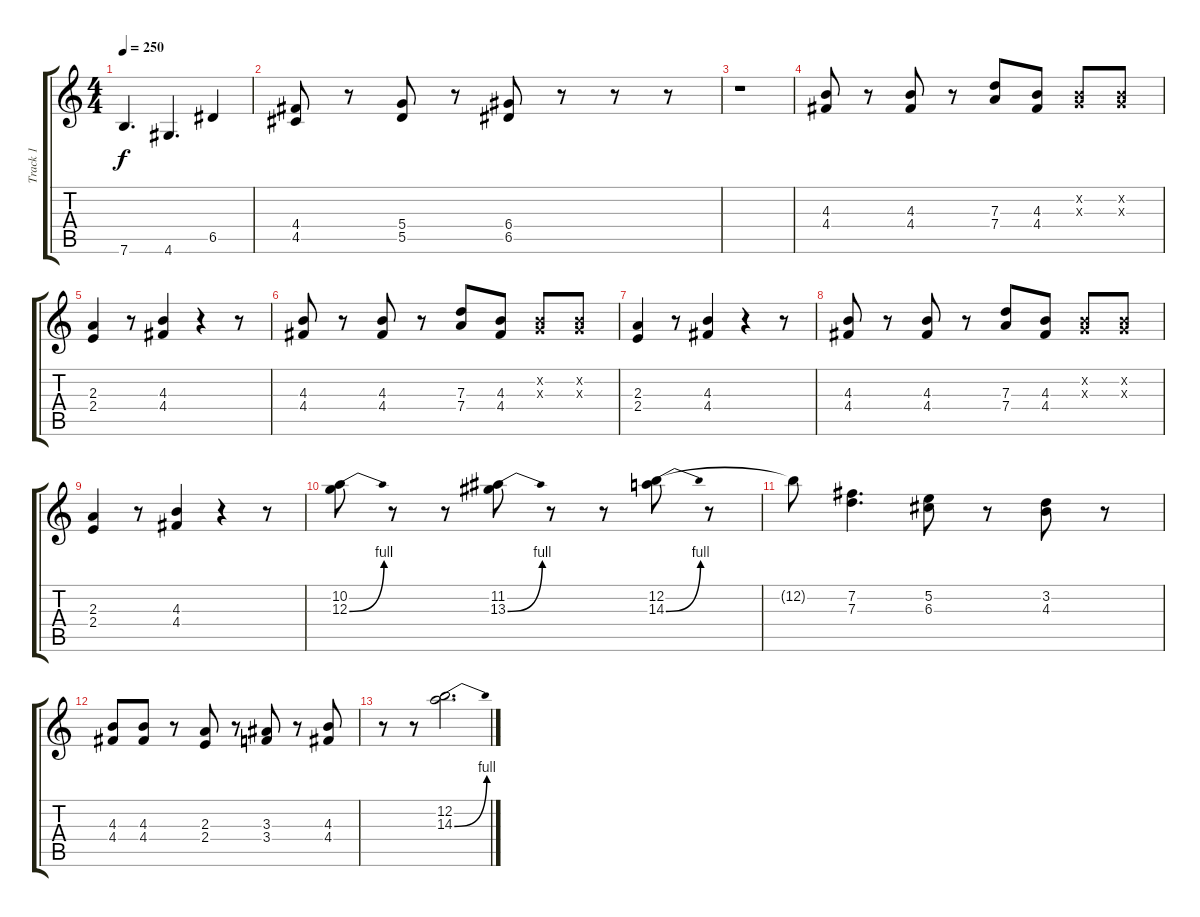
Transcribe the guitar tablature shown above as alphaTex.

\track ("Track 1" "Track 1") {instrument distortionguitar}
\staff {score tabs}
\tuning (E4 B3 G3 D3 A2 E2) {hide}
\ts (4 4)
\tempo 250
\clef g2
\ks c
7.6.4{d dy f} 4.6.4{d} 6.5.4 |
(4.4 4.5).8 r.8 (5.4 5.5).8 r.8 (6.4 6.5).8 r.8 r.8 r.8 |
r.1 |
(4.3 4.4).8 r.8 (4.3 4.4).8 r.8 (7.3 7.4).8 (4.3 4.4).8 (0.2{x} 0.3{x}).8 (0.2{x} 0.3{x}).8 |
(2.3 2.4).4 r.8 (4.3 4.4).4 r.4 r.8 |
(4.3 4.4).8 r.8 (4.3 4.4).8 r.8 (7.3 7.4).8 (4.3 4.4).8 (0.2{x} 0.3{x}).8 (0.2{x} 0.3{x}).8 |
(2.3 2.4).4 r.8 (4.3 4.4).4 r.4 r.8 |
(4.3 4.4).8 r.8 (4.3 4.4).8 r.8 (7.3 7.4).8 (4.3 4.4).8 (0.2{x} 0.3{x}).8 (0.2{x} 0.3{x}).8 |
(2.3 2.4).4 r.8 (4.3 4.4).4 r.4 r.8 |
(10.2 12.3{be (bend 0 0 60 4)}).8 r.8 r.8 (11.2 13.3{be (bend 0 0 60 4)}).8 r.8 r.8 (12.2 14.3{be (bend 0 0 60 4)}).8 r.8 |
12.2{t}.8 (7.2 7.3).4{d} (5.2 6.3).8 r.8 (3.2 4.3).8 r.8 |
(4.3 4.4).8 (4.3 4.4).8 r.8 (2.3 2.4).8 r.8 (3.3 3.4).8 r.8 (4.3 4.4).8 |
r.8 r.8 (12.2 14.3{be (bend 0 0 60 4)}).2{d}
